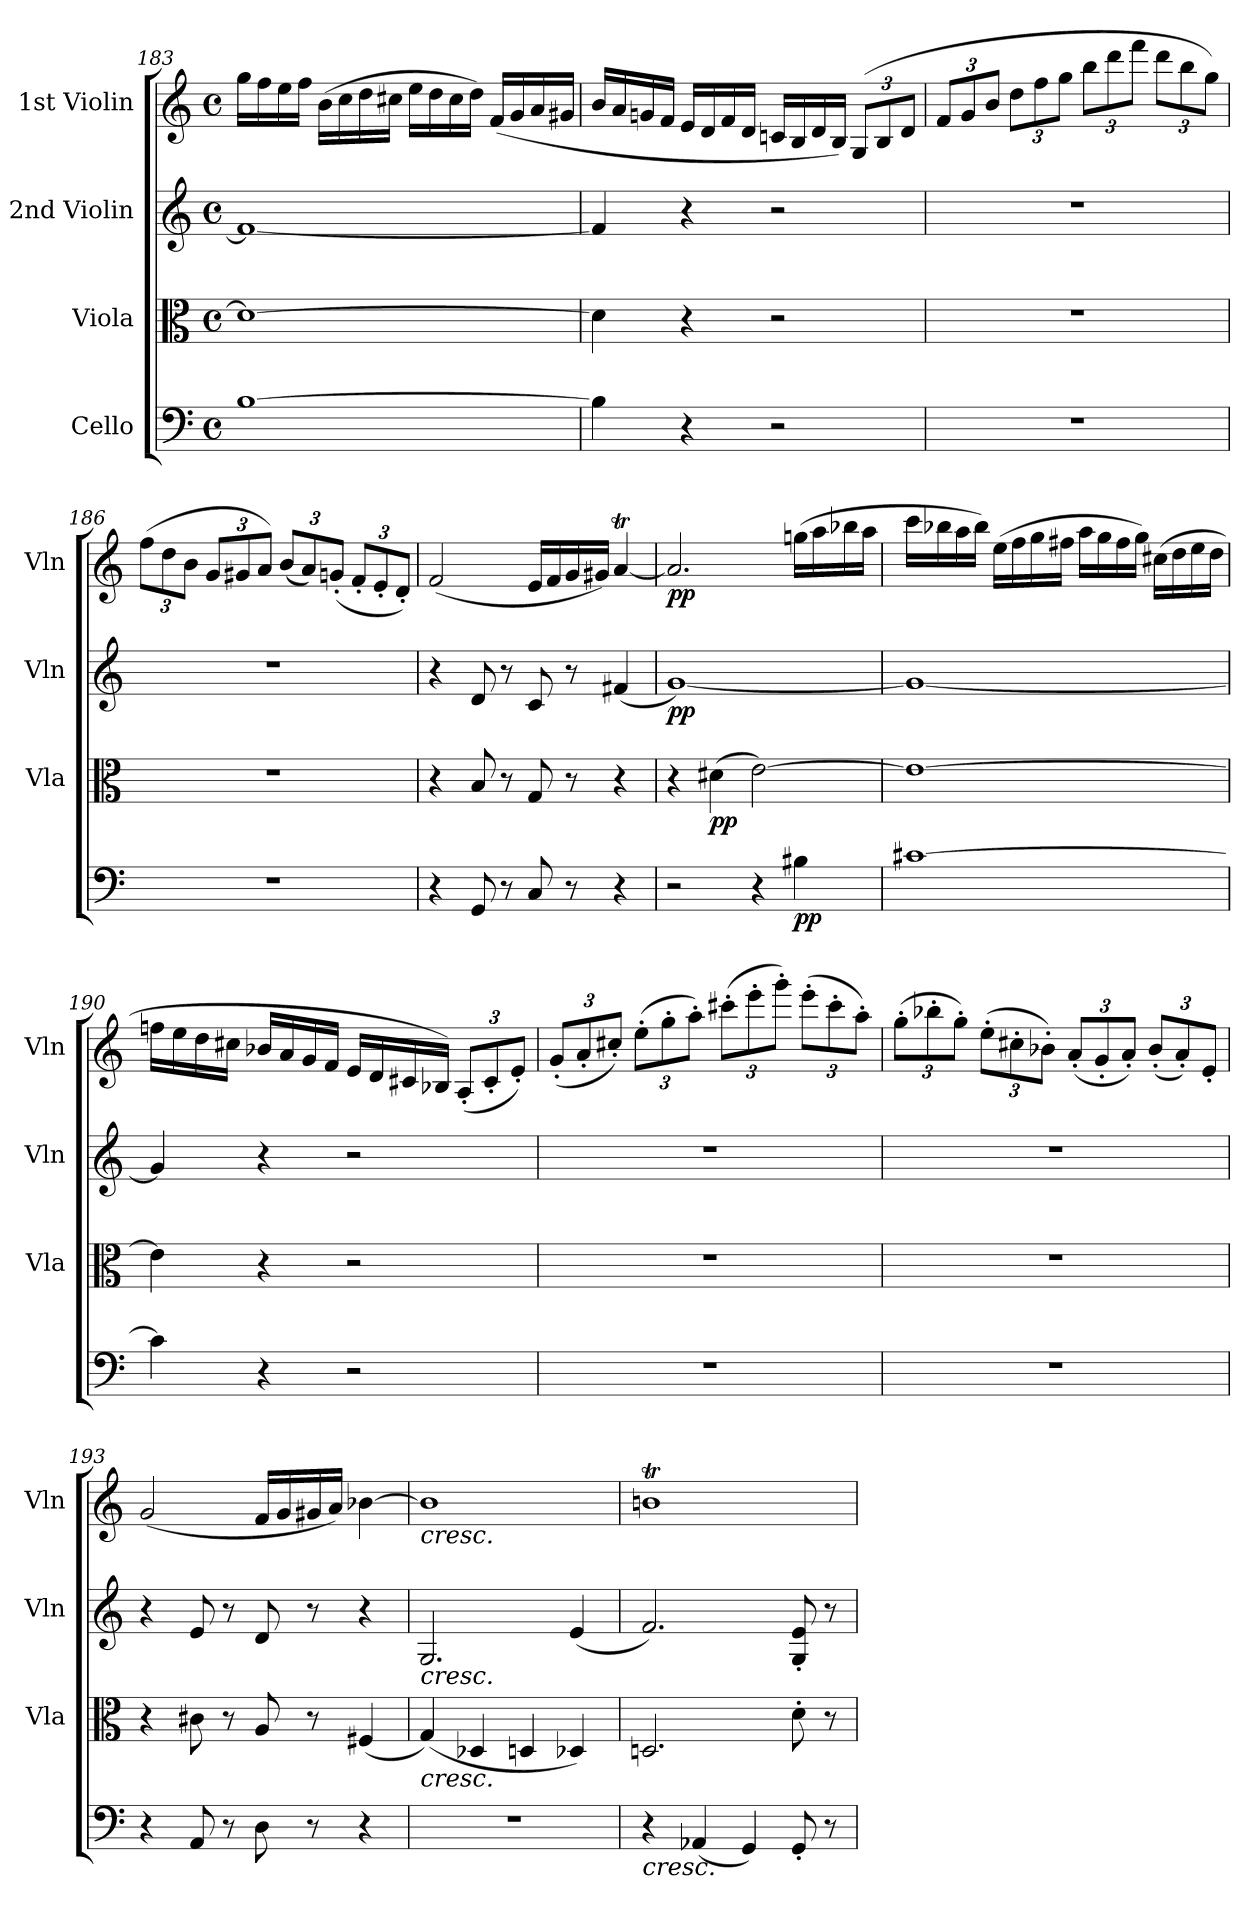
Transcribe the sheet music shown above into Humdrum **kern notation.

**kern	**dynam	**kern	**dynam	**kern	**dynam	**kern	**dynam
*part4	*part4	*part3	*part3	*part2	*part2	*part1	*part1
*staff4	*staff4	*staff3	*staff3	*staff2	*staff2	*staff1	*staff1
*I"Cello	*	*I"Viola	*	*I"2nd Violin	*	*I"1st Violin	*
*	*	*I'Vla	*	*I'Vln	*	*I'Vln	*
*clefF4	*	*clefC3	*	*clefG2	*	*clefG2	*
*k[]	*	*k[]	*	*k[]	*	*k[]	*
*M4/4	*	*M4/4	*	*M4/4	*	*M4/4	*
*met(c)	*	*met(c)	*	*met(c)	*	*met(c)	*
=183	=183	=183	=183	=183	=183	=183	=183
[1B	.	1d_	.	1f_	.	16ggLL	.
.	.	.	.	.	.	16ff	.
.	.	.	.	.	.	16ee	.
.	.	.	.	.	.	16ffJJ	.
.	.	.	.	.	.	(16bLL	.
.	.	.	.	.	.	16cc	.
.	.	.	.	.	.	16dd	.
.	.	.	.	.	.	16cc#XJJ	.
.	.	.	.	.	.	16eeLL	.
.	.	.	.	.	.	16dd	.
.	.	.	.	.	.	16cc#	.
.	.	.	.	.	.	16ddJJ)	.
.	.	.	.	.	.	(16fLL	.
.	.	.	.	.	.	16g	.
.	.	.	.	.	.	16a	.
.	.	.	.	.	.	16g#XJJ	.
=184	=184	=184	=184	=184	=184	=184	=184
4B]	.	4d]	.	4f]	.	16bLL	.
.	.	.	.	.	.	16a	.
.	.	.	.	.	.	16gn	.
.	.	.	.	.	.	16fJJ	.
4r	.	4r	.	4r	.	16eLL	.
.	.	.	.	.	.	16d	.
.	.	.	.	.	.	16f	.
.	.	.	.	.	.	16dJJ	.
2r	.	2r	.	2r	.	16cnLL	.
.	.	.	.	.	.	16B	.
.	.	.	.	.	.	16d	.
.	.	.	.	.	.	16BJJ)	.
.	.	.	.	.	.	(12GL	.
.	.	.	.	.	.	12B	.
.	.	.	.	.	.	12dJ	.
=185	=185	=185	=185	=185	=185	=185	=185
1r	.	1r	.	1r	.	12fL	.
.	.	.	.	.	.	12g	.
.	.	.	.	.	.	12bJ	.
.	.	.	.	.	.	12ddL	.
.	.	.	.	.	.	12ff	.
.	.	.	.	.	.	12ggJ	.
.	.	.	.	.	.	12bbL	.
.	.	.	.	.	.	12ddd	.
.	.	.	.	.	.	12fffJ	.
.	.	.	.	.	.	12dddL	.
.	.	.	.	.	.	12bb	.
.	.	.	.	.	.	12ggJ)	.
=186	=186	=186	=186	=186	=186	=186	=186
1r	.	1r	.	1r	.	(12ffL	.
.	.	.	.	.	.	12dd	.
.	.	.	.	.	.	12bJ	.
.	.	.	.	.	.	12gL	.
.	.	.	.	.	.	12g#X	.
.	.	.	.	.	.	12aJ)	.
.	.	.	.	.	.	(12bL	.
.	.	.	.	.	.	12a)	.
.	.	.	.	.	.	(12gn'J	.
.	.	.	.	.	.	12f'L	.
.	.	.	.	.	.	12e'	.
.	.	.	.	.	.	12d'J)	.
=187	=187	=187	=187	=187	=187	=187	=187
4r	.	4r	.	4r	.	(2f	.
8GG	.	8B	.	8d	.	.	.
8r	.	8r	.	8r	.	.	.
8C	.	8G	.	8c	.	16eLL	.
.	.	.	.	.	.	16f	.
8r	.	8r	.	8r	.	16g	.
.	.	.	.	.	.	16g#XJJ)	.
4r	.	4r	.	(4f#X	.	[4aT	.
=188	=188	=188	=188	=188	=188	=188	=188
2r	.	4r	.	[1g)	pp	2.a]	pp
.	.	(4d#X	pp	.	.	.	.
4r	.	[2e)	.	.	.	.	.
4B#X	pp	.	.	.	.	(16ggnLL	.
.	.	.	.	.	.	16aa	.
.	.	.	.	.	.	16bb-X	.
.	.	.	.	.	.	16aaJJ	.
=189	=189	=189	=189	=189	=189	=189	=189
[1c#X	.	1e_	.	1g_	.	16cccLL	.
.	.	.	.	.	.	16bb-X	.
.	.	.	.	.	.	16aa	.
.	.	.	.	.	.	16bb-JJ)	.
.	.	.	.	.	.	(16eeLL	.
.	.	.	.	.	.	16ff	.
.	.	.	.	.	.	16gg	.
.	.	.	.	.	.	16ff#XJJ	.
.	.	.	.	.	.	16aaLL	.
.	.	.	.	.	.	16gg	.
.	.	.	.	.	.	16ff#	.
.	.	.	.	.	.	16ggJJ)	.
.	.	.	.	.	.	(16cc#XLL	.
.	.	.	.	.	.	16dd	.
.	.	.	.	.	.	16ee	.
.	.	.	.	.	.	16ddJJ	.
=190	=190	=190	=190	=190	=190	=190	=190
4c#]	.	4e]	.	4g]	.	16ffnLL	.
.	.	.	.	.	.	16ee	.
.	.	.	.	.	.	16dd	.
.	.	.	.	.	.	16cc#XJJ	.
4r	.	4r	.	4r	.	16b-XLL	.
.	.	.	.	.	.	16a	.
.	.	.	.	.	.	16g	.
.	.	.	.	.	.	16fJJ	.
2r	.	2r	.	2r	.	16eLL	.
.	.	.	.	.	.	16d	.
.	.	.	.	.	.	16c#X	.
.	.	.	.	.	.	16B-XJJ)	.
.	.	.	.	.	.	(12A'L	.
.	.	.	.	.	.	12c#'	.
.	.	.	.	.	.	12e'J)	.
=191	=191	=191	=191	=191	=191	=191	=191
1r	.	1r	.	1r	.	(12g'L	.
.	.	.	.	.	.	12a'	.
.	.	.	.	.	.	12cc#X'J)	.
.	.	.	.	.	.	(12ee'L	.
.	.	.	.	.	.	12gg'	.
.	.	.	.	.	.	12aa'J)	.
.	.	.	.	.	.	(12ccc#X'L	.
.	.	.	.	.	.	12eee'	.
.	.	.	.	.	.	12ggg'J)	.
.	.	.	.	.	.	(12eee'L	.
.	.	.	.	.	.	12ccc#'	.
.	.	.	.	.	.	12aa'J)	.
=192	=192	=192	=192	=192	=192	=192	=192
1r	.	1r	.	1r	.	(12gg'L	.
.	.	.	.	.	.	12bb-X'	.
.	.	.	.	.	.	12gg'J)	.
.	.	.	.	.	.	(12ee'L	.
.	.	.	.	.	.	12cc#X'	.
.	.	.	.	.	.	12b-X'J)	.
.	.	.	.	.	.	(12a'L	.
.	.	.	.	.	.	12g'	.
.	.	.	.	.	.	12a'J)	.
.	.	.	.	.	.	(12b-'L	.
.	.	.	.	.	.	12a')	.
.	.	.	.	.	.	12e'J	.
=193	=193	=193	=193	=193	=193	=193	=193
4r	.	4r	.	4r	.	(2g	.
8AA	.	8c#X	.	8e	.	.	.
8r	.	8r	.	8r	.	.	.
8D	.	8A	.	8d	.	16fLL	.
.	.	.	.	.	.	16g	.
8r	.	8r	.	8r	.	16g#X	.
.	.	.	.	.	.	16aJJ)	.
4r	.	(4F#X	.	4r	.	[4b-X	.
=194	=194	=194	=194	=194	=194	=194	=194
!	!	!	!	!	!	!LO:TX:b:i:t=cresc.	!
!	!	!	!	!LO:TX:b:i:t=cresc.	!	!	!
!	!	!LO:TX:b:i:t=cresc.	!	!	!	!	!
1r	.	(4G)	.	2.G	.	1b-]	.
.	.	4D-X	.	.	.	.	.
.	.	4Dn	.	.	.	.	.
.	.	4D-X)	.	(4e	.	.	.
=195	=195	=195	=195	=195	=195	=195	=195
!LO:TX:b:i:t=cresc.	!	!	!	!	!	!	!
4r	.	2.Dn	.	2.f)	.	1bnt	.
(4AA-X	.	.	.	.	.	.	.
4GG)	.	.	.	.	.	.	.
8GG'	.	8d'	.	8G' 8e'	.	.	.
8r	.	8r	.	8r	.	.	.
=	=	=	=	=	=	=	=
*-	*-	*-	*-	*-	*-	*-	*-
